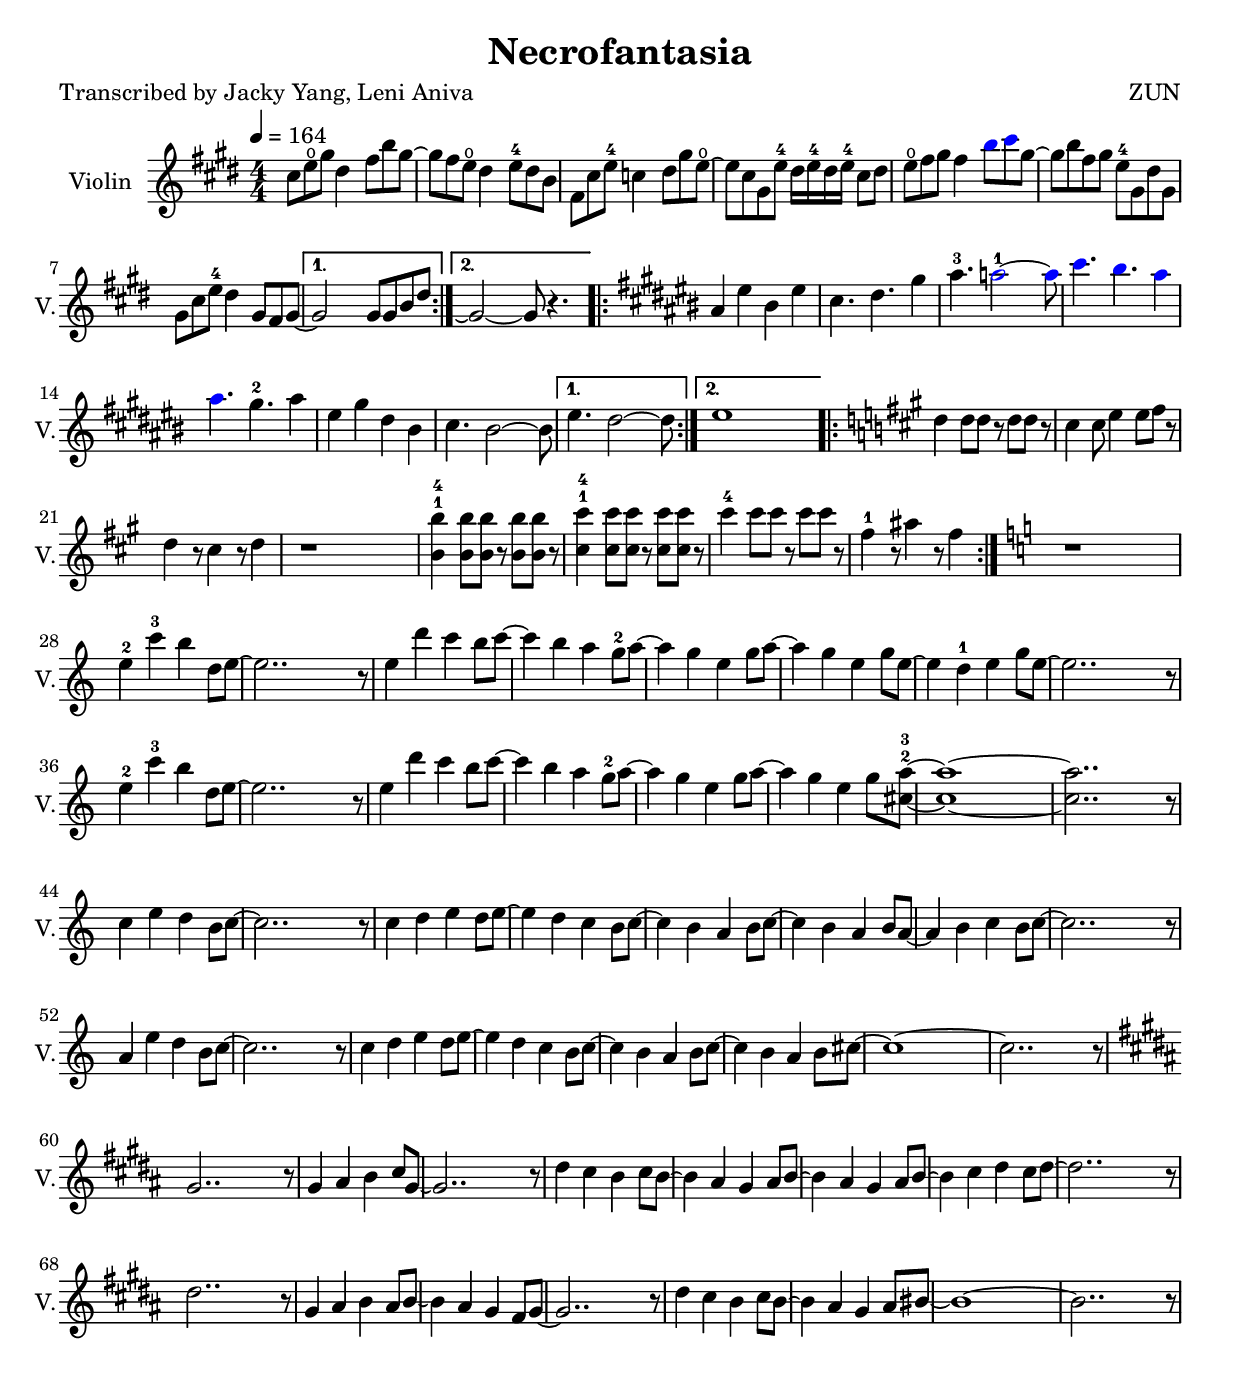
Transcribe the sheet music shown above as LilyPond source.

\version "2.24.0"
\language "english"
\header {
	title = "Necrofantasia"
	composer = "ZUN"
	poet = "Transcribed by Jacky Yang, Leni Aniva"
}
violin = \new Staff \with {
	instrumentName = "Violin"
	shortInstrumentName = "V."
	midiInstrument = "violin"
}
\relative {
	\tempo 4 = 164
	\numericTimeSignature
	\time 4/4
	\override Accidental.hide-tied-accidental-after-break = ##t
	\key cs \minor
	\repeat volta 2
	{
		cs''=''8 e\open   gs ds4 fs8  b  gs~   |
		gs8 fs e\open  ds4         e8-4 ds  b  |
		fs='8    cs' e-4  c4  ds8  gs e~\open  |
		e8  cs gs e'-4 ds16 e-4 ds e-4 cs8 ds8 |
		e=''8\open    fs  gs fs4
		\override NoteHead.color = "blue"
		                          b8  cs
		\override NoteHead.color = "black"
	                                      gs~ |
		gs8 b  fs gs      e-4 gs, ds' gs,      |
		gs='8    cs  e-4  ds4 gs,8 fs gs~      |
		\alternative {
			\volta 1 { gs2               gs8 gs b ds | }
			\volta 2 { gs,='2~\repeatTie gs8 r4.     | }
		}
	}
	\key cs \major
	\repeat volta 2
   {
		as='4   es' bs es  | cs4. ds4. gs4 | as4.-3
		\override NoteHead.color = "blue"
		                                            a2~-1 a8 | cs4. bs4. as4 |
		as=''4.
		\override NoteHead.color = "black"
		        gs4.-2 as4 | es4  gs ds bs | cs4. bs2~ bs8 |
		\alternative {
			\volta 1 { es=''4. ds2~ ds8 }
			\volta 2 { es1 }
		} |
	}
	\key fs \minor
	\repeat volta 2
   {
		% Modifications cf. the one by Jacky Yang
		% 1. Moved down by an octave
      % 2. Removed notes across an octave
		d=''4  d8 d r d d r      | cs4 cs8 e4 e8 fs8 r8 |
		d=''4   r8 cs4 r8 d4     | r1                   |
		<b=' b'>4-1-4 8 8 r8 8 8 r8  | <cs cs'>4-1-4 8 8 r8 8 8 r8    |
		cs'='''4-4 8 8 r8 cs8 8 r8 | fs,4-1 r8 as4 r8 fs4   |
		%d'='''4  d8 d r d d r   | cs4 cs8 e4 e8 fs8 r8 |
		%d='''4   r8 cs4 r8 d4   | r1                   |
		%<b, b'>4 8 8 r8 8 8 r8  | <cs cs'>4 8 8 r8 8 8 r8 |
		%cs'=''4 8 8 r8 cs8 8 r8 | fs,4 r8 bf4 r8 fs4      |
	}

	\key c \major
	r1 |
	e=''4-2 c'-3 b d,8 e~ | e=''2..          r8  |
	e4      d'   c b8 c8~ | c='''4  b a g8-2 a8~ |
	a4      g    e g8 a8~ | a=''4   g e g8   e~  |
	e4      d-1  e g8  e~ | e=''2..          r8  |
	e=''4-2 c'-3 b d,8 e~ | e=''2..          r8  |
	e=''4   d'   c b8 c8~ | c='''4  b a g8-2 a~  |
	a=''4   g    e g8  a~ | a=''4   g e g8 <cs, a'>~-2-3 |
	1~                    | 2.. r8

	c=''4 e  d  b8 c8~ | c2..      r8   |
	c4    d  e  d8 e8~ | e4 d c b8 c8~  |
	c4    b  a  b8 c8~ | c4 b a b8 a8~  |
	a4    b  c  b8 c8~ | c2..      r8   |
	a='4  e' d  b8 c8~ | c2..      r8   |
	c4    d  e  d8 e8~ | e4 d c b8 c8~  |
	c4    b  a  b8 c8~ | c4 b a b8 cs8~ |
	1~                 | 2..       r8   |

	% same section as above, but shifted up, and with more "colourful" notes
	%c='''4 e  d  b8  c8~ | c2..        r8   |
	%c4      d  e  d8  e8~ | e4 d c  b8  c8~  |
	%c4      b  e, b'8 c8~ | c4 b e, b'8 e,8~ |
	%e4      d  c  g'8 a8~ | a2..        r8   |
	%a=''4   e' d  b8  c8~ | c2..        r8   |
	%c4      d  e  d8  e8~ | e4 d c  b8  c8~  |
	%c4      b  a  b8  c8~ | c4 b a  b8  cs8~ |
	%1~                    | 2..         r8   |

	\key gs \minor
	gs='2..        r8   | gs4 as b   cs8  gs8~ |
	gs2..          r8   | ds'4 cs b   cs8  b8~ |
	b4   as gs as8 b8~  | b4  as gs  as8  b8~  |
	b4 cs ds  cs8  ds8~ | ds2..           r8   |
	ds=''2..       r8   | gs,4 as b   as8 b8~  |
	b4 as gs  fs8  gs8~ | gs2..           r8   |
	ds'4 cs b  cs8  b8~ | b4  as gs  as8  bs8~ |
	1~                  | 2..             r8   |

	% Fitted closer to ZUN version
	%ds='''2..      r8   | gs,4 as b   as8 b8~  |
	%b4 as gs  fs8  gs8~ | gs2..           r8   |
	%ds'4 as b  cs8  b8~  | b4  as gs  as8  bs8~ |
	%bs1~                | bs2..           r8   |

	% The original last 32 bars (below * 2) are slightly different
	%gs=''2..       r8   | gs4 as b   cs8  gs8~ |
	%gs2..          r8   | gs4 cs b   cs8  b8~  |
	%b4 as gs  as8  b8~  | b4  as ds, as'8 b8~  |
	%b4 cs ds  cs8  ds8~ | ds2..           r8   |
	%ds='''2..      r8   | gs,4 as b   as8  b8~ |
	%b4 as gs  fs8  gs8~ | gs2..           r8   |
	%gs4 as b  cs8  gs8~ | gs4 as gs  as8  bs8~ |
	%bs1~                | bs2..           r8   |
}

\score {
	\violin
	\layout {
		\context {
			\Score
			proportionalNotationDuration = #(ly:make-moment 1/4)
			\override SpacingSpanner.uniform-stretching = ##t
			\override SpacingSpanner.strict-grace-spacing = ##t
		}
	}
}
\score {
	\unfoldRepeats {
		\violin
	}
	\midi {  }
}
